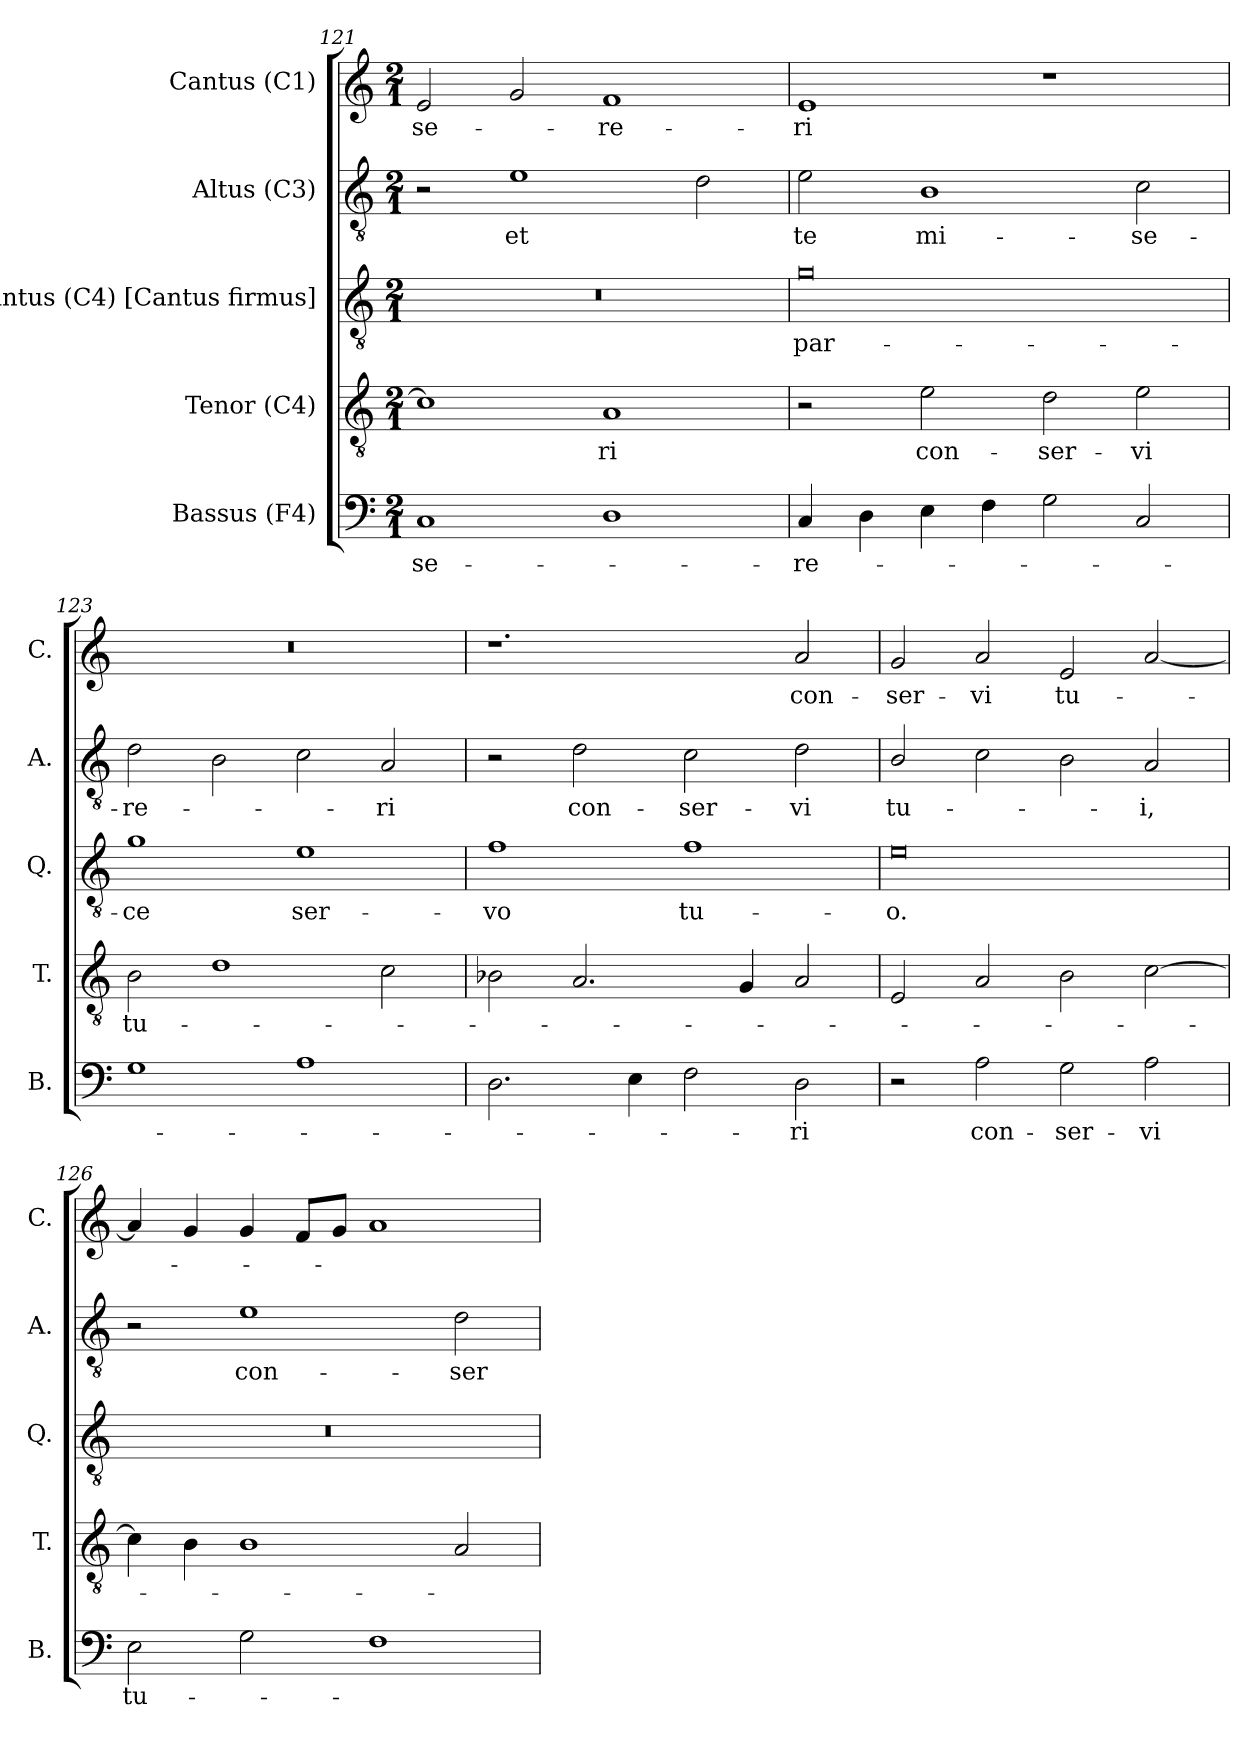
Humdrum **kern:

**kern	**text	**kern	**text	**kern	**text	**kern	**text	**kern	**text
*part5	*part5	*part4	*part4	*part3	*part3	*part2	*part2	*part1	*part1
*staff5	*staff5	*staff4	*staff4	*staff3	*staff3	*staff2	*staff2	*staff1	*staff1
*I"Bassus (F4)	*	*I"Tenor (C4)	*	*I"Quintus (C4) [Cantus firmus]	*	*I"Altus (C3)	*	*I"Cantus (C1)	*
*I'B.	*	*I'T.	*	*I'Q.	*	*I'A.	*	*I'C.	*
*clefF4	*	*clefGv2	*	*clefGv2	*	*clefGv2	*	*clefG2	*
*	*	*	*	*ITrd7c12	*	*ITrd7c12	*	*	*
*k[]	*	*k[]	*	*k[]	*	*k[]	*	*k[]	*
*C:	*	*C:	*	*C:	*	*C:	*	*C:	*
*M2/1	*	*M2/1	*	*M2/1	*	*M2/1	*	*M2/1	*
=121	=121	=121	=121	=121	=121	=121	=121	=121	=121
!	!LO:LY:b:color=#000000	!	!	!LO:N:vis=1	!	!	!	!	!
!	!	!	!	!	!	!	!	!	!LO:LY:b:color=#000000
1Ci	-se-	1ci]	.	0r	.	2r	.	2ei/	-se-
!	!	!	!	!	!	!	!LO:LY:b:color=#000000	!	!
.	.	.	.	.	.	1Ei	et	2gi/	.
!	!	!	!LO:LY:b:color=#000000	!	!	!	!	!	!
!	!	!	!	!	!	!	!	!	!LO:LY:b:color=#000000
1Di	.	1Ai	-ri	.	.	.	.	1fi	-re-
.	.	.	.	.	.	2Di\	.	.	.
=122	=122	=122	=122	=122	=122	=122	=122	=122	=122
!	!LO:LY:b:color=#000000	!	!	!	!	!	!	!	!
!	!	!	!	!	!LO:LY:b:color=#000000	!	!	!	!
!	!	!	!	!	!	!	!LO:LY:b:color=#000000	!	!
!	!	!	!	!	!	!	!	!	!LO:LY:b:color=#000000
4Ci/	-re-	2r	.	0Gi	par-	2Ei\	te	1ei	-ri
4Di\	.	.	.	.	.	.	.	.	.
!	!	!	!LO:LY:b:color=#000000	!	!	!	!	!	!
!	!	!	!	!	!	!	!LO:LY:b:color=#000000	!	!
4Ei\	.	2ei\	con-	.	.	1BBi	mi-	.	.
4Fi\	.	.	.	.	.	.	.	.	.
!	!	!	!LO:LY:b:color=#000000	!	!	!	!	!	!
2Gi\	.	2di\	-ser-	.	.	.	.	1r	.
!	!	!	!LO:LY:b:color=#000000	!	!	!	!	!	!
!	!	!	!	!	!	!	!LO:LY:b:color=#000000	!	!
2Ci/	.	2ei\	-vi	.	.	2Ci\	-se-	.	.
=123	=123	=123	=123	=123	=123	=123	=123	=123	=123
!	!	!	!LO:LY:b:color=#000000	!	!	!	!	!	!
!	!	!	!	!	!LO:LY:b:color=#000000	!	!	!	!
!	!	!	!	!	!	!	!LO:LY:b:color=#000000	!LO:N:vis=1	!
1Gi	.	2Bi\	tu-	1Gi	-ce	2Di\	-re-	0r	.
.	.	1di	.	.	.	2BBi\	.	.	.
!	!	!	!	!	!LO:LY:b:color=#000000	!	!	!	!
1Ai	.	.	.	1Ei	ser-	2Ci\	.	.	.
!	!	!	!	!	!	!	!LO:LY:b:color=#000000	!	!
.	.	2ci\	.	.	.	2AAi/	-ri	.	.
=124	=124	=124	=124	=124	=124	=124	=124	=124	=124
!	!	!	!	!	!LO:LY:b:color=#000000	!	!	!	!
2.Di\	.	2B-Xi\	.	1Fi	-vo	2r	.	1.r	.
!	!	!	!	!	!	!	!LO:LY:b:color=#000000	!	!
.	.	2.Ai/	.	.	.	2Di\	con-	.	.
4Ei\	.	.	.	.	.	.	.	.	.
!	!	!	!	!	!LO:LY:b:color=#000000	!	!	!	!
!	!	!	!	!	!	!	!LO:LY:b:color=#000000	!	!
2Fi\	.	.	.	1Fi	tu-	2Ci\	-ser-	.	.
.	.	4Gi/	.	.	.	.	.	.	.
!	!LO:LY:b:color=#000000	!	!	!	!	!	!	!	!
!	!	!	!	!	!	!	!LO:LY:b:color=#000000	!	!
!	!	!	!	!	!	!	!	!	!LO:LY:b:color=#000000
2Di\	-ri	2Ai/	.	.	.	2Di\	-vi	2ai/	con-
!!LO:LB:g=z
=125	=125	=125	=125	=125	=125	=125	=125	=125	=125
!	!	!	!	!	!LO:LY:b:color=#000000	!	!	!	!
!	!	!	!	!	!	!	!LO:LY:b:color=#000000	!	!
!	!	!	!	!	!	!	!	!	!LO:LY:b:color=#000000
2r	.	2Ei/	.	0Ei	-o.	2BBi/	tu-	2gi/	-ser-
!	!LO:LY:b:color=#000000	!	!	!	!	!	!	!	!
!	!	!	!	!	!	!	!	!	!LO:LY:b:color=#000000
2Ai\	con-	2Ai/	.	.	.	2Ci\	.	2ai/	-vi
!	!LO:LY:b:color=#000000	!	!	!	!	!	!	!	!
!	!	!	!	!	!	!	!	!	!LO:LY:b:color=#000000
2Gi\	-ser-	2Bi\	.	.	.	2BBi\	.	2ei/	tu-
!	!LO:LY:b:color=#000000	!	!	!	!	!	!	!	!
!	!	!	!	!	!	!	!LO:LY:b:color=#000000	!	!
2Ai\	-vi	[2ci\	.	.	.	2AAi/	-i,	[2ai/	.
=126	=126	=126	=126	=126	=126	=126	=126	=126	=126
!	!LO:LY:b:color=#000000	!	!	!LO:N:vis=1	!	!	!	!	!
2Ei\	tu-	4ci\]	.	0r	.	2r	.	4ai/]	.
.	.	4Bi\	.	.	.	.	.	4gi/	.
!	!	!	!	!	!	!	!LO:LY:b:color=#000000	!	!
2Gi\	.	1Bi	.	.	.	1Ei	con-	4gi/	.
.	.	.	.	.	.	.	.	8fi/L	.
.	.	.	.	.	.	.	.	8gi/J	.
1Fi	.	.	.	.	.	.	.	1ai	.
!	!	!	!	!	!	!	!LO:LY:b:color=#000000	!	!
.	.	2Ai/	.	.	.	2Di\	-ser-	.	.
=	=	=	=	=	=	=	=	=	=
*-	*-	*-	*-	*-	*-	*-	*-	*-	*-
